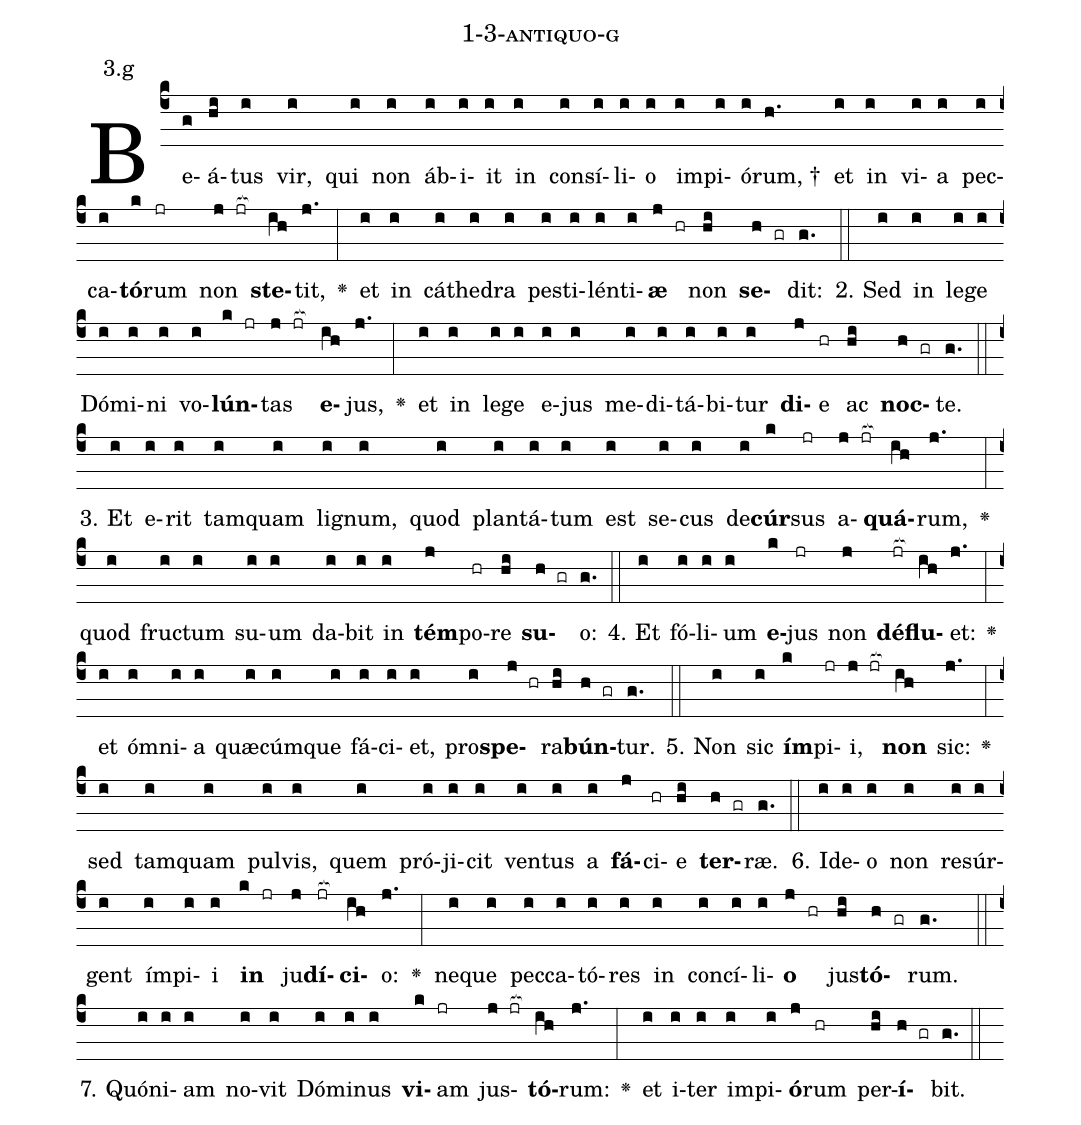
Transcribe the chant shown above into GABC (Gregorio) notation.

name: 1-3-antiquo-g;
annotation: 3.g;
%%
(c4)Be(g)á(hi)tus(i) vir,(i) qui(i) non(i) áb(i)i(i)it(i) in(i) con(i)sí(i)li(i)o(i) im(i)pi(i)ó(i)rum, †(h.) et(i) in(i) vi(i)a(i) pec(i)ca(i)<b>tó</b>(k)rum(jr) non(j jr[ocb:1{]) <b>ste</b>(ih[ocb:0}])tit,(j.) <v>\greheightstar</v>(:) et(i) in(i) cá(i)the(i)dra(i) pes(i)ti(i)lén(i)ti(i)<b>æ</b>(j hr) non(hi) <b>se</b>(h gr)dit:(g.) (::)
2. Sed(i) in(i) le(i)ge(i) Dó(i)mi(i)ni(i) vo(i)<b>lún</b>(k jr)tas(j jr[ocb:1{]) <b>e</b>(ih[ocb:0}])jus,(j.) <v>\greheightstar</v>(:) et(i) in(i) le(i)ge(i) e(i)jus(i) me(i)di(i)tá(i)bi(i)tur(i) <b>di</b>(j)e(hr) ac(hi) <b>noc</b>(h gr)te.(g.) (::)
3. Et(i) e(i)rit(i) tam(i)quam(i) li(i)gnum,(i) quod(i) plan(i)tá(i)tum(i) est(i) se(i)cus(i) de(i)<b>cúr</b>(k)sus(jr) a(j jr[ocb:1{])<b>quá</b>(ih[ocb:0}])rum,(j.) <v>\greheightstar</v>(:) quod(i) fruc(i)tum(i) su(i)um(i) da(i)bit(i) in(i) <b>tém</b>(j)po(hr)re(hi) <b>su</b>(h gr)o:(g.) (::)
4. Et(i) fó(i)li(i)um(i) <b>e</b>(k)jus(jr) non(j) <b>dé</b>(jr[ocb:1{])<b>flu</b>(ih[ocb:0}])et:(j.) <v>\greheightstar</v>(:) et(i) óm(i)ni(i)a(i) quæ(i)cúm(i)que(i) fá(i)ci(i)et,(i) pro(i)<b>spe</b>(j hr)ra(hi)<b>bún</b>(h gr)tur.(g.) (::)
5. Non(i) sic(i) <b>ím</b>(k)pi(jr)i,(j jr[ocb:1{]) <b>non</b>(ih[ocb:0}]) sic:(j.) <v>\greheightstar</v>(:) sed(i) tam(i)quam(i) pul(i)vis,(i) quem(i) pró(i)ji(i)cit(i) ven(i)tus(i) a(i) <b>fá</b>(j)ci(hr)e(hi) <b>ter</b>(h gr)ræ.(g.) (::)
6. Id(i)e(i)o(i) non(i) re(i)súr(i)gent(i) ím(i)pi(i)i(i) <b>in</b>(k jr) ju(j)<b>dí</b>(jr[ocb:1{])<b>ci</b>(ih[ocb:0}])o:(j.) <v>\greheightstar</v>(:) ne(i)que(i) pec(i)ca(i)tó(i)res(i) in(i) con(i)cí(i)li(i)<b>o</b>(j hr) jus(hi)<b>tó</b>(h gr)rum.(g.) (::)
7. Quón(i)i(i)am(i) no(i)vit(i) Dó(i)mi(i)nus(i) <b>vi</b>(k)am(jr) jus(j jr[ocb:1{])<b>tó</b>(ih[ocb:0}])rum:(j.) <v>\greheightstar</v>(:) et(i) i(i)ter(i) im(i)pi(i)<b>ó</b>(j)rum(hr) per(hi)<b>í</b>(h gr)bit.(g.) (::)
